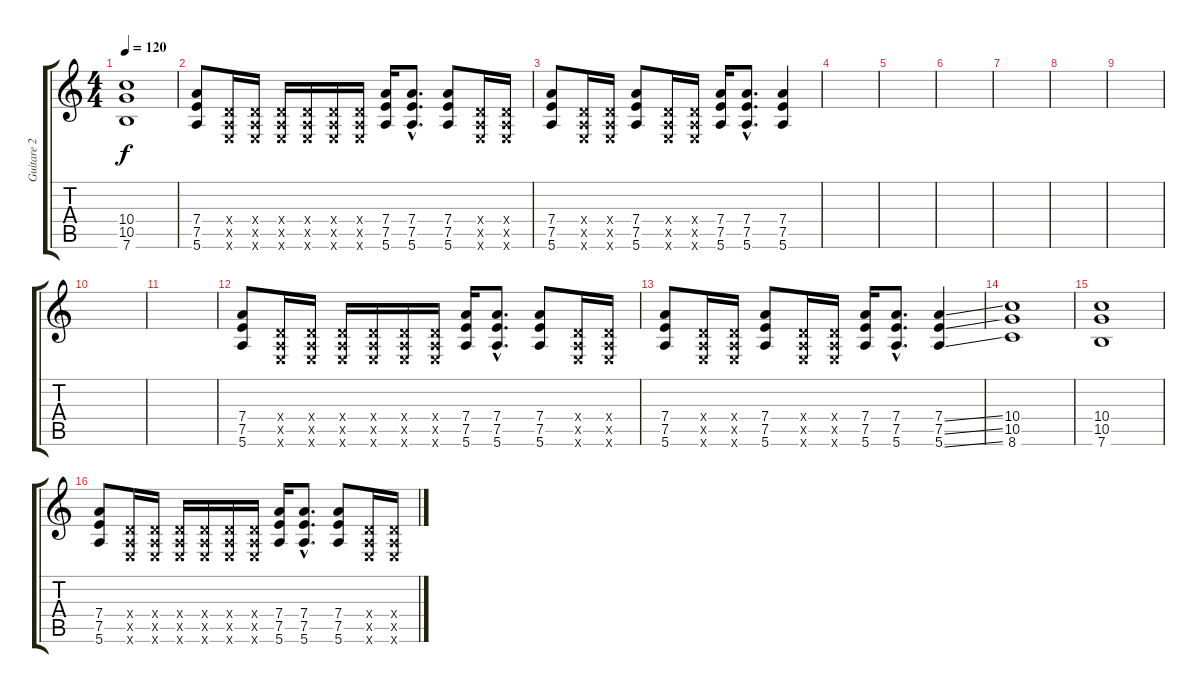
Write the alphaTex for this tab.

\track ("Guitare 2" "Guitare 2") {instrument distortionguitar}
\staff {score tabs}
\tuning (E4 B3 G3 D3 A2 E2) {hide}
\ts (4 4)
\tempo 120
\clef g2
\ks c
(10.4 10.5 7.6).1{dy f} |
(7.4 7.5 5.6).8 (0.4{x} 0.5{x} 0.6{x}).16 (0.4{x} 0.5{x} 0.6{x}).16 (0.4{x} 0.5{x} 0.6{x}).16 (0.4{x} 0.5{x} 0.6{x}).16 (0.4{x} 0.5{x} 0.6{x}).16 (0.4{x} 0.5{x} 0.6{x}).16 (7.4 7.5 5.6).16 (7.4{hac} 7.5{hac} 5.6{hac}).8{d} (7.4 7.5 5.6).8 (0.4{x} 0.5{x} 0.6{x}).16 (0.4{x} 0.5{x} 0.6{x}).16 |
(7.4 7.5 5.6).8 (0.4{x} 0.5{x} 0.6{x}).16 (0.4{x} 0.5{x} 0.6{x}).16 (7.4 7.5 5.6).8 (0.4{x} 0.5{x} 0.6{x}).16 (0.4{x} 0.5{x} 0.6{x}).16 (7.4 7.5 5.6).16 (7.4{hac} 7.5{hac} 5.6{hac}).8{d} (7.4 7.5 5.6).4 |
|
|
|
|
|
|
|
|
(7.4 7.5 5.6).8 (0.4{x} 0.5{x} 0.6{x}).16 (0.4{x} 0.5{x} 0.6{x}).16 (0.4{x} 0.5{x} 0.6{x}).16 (0.4{x} 0.5{x} 0.6{x}).16 (0.4{x} 0.5{x} 0.6{x}).16 (0.4{x} 0.5{x} 0.6{x}).16 (7.4 7.5 5.6).16 (7.4{hac} 7.5{hac} 5.6{hac}).8{d} (7.4 7.5 5.6).8 (0.4{x} 0.5{x} 0.6{x}).16 (0.4{x} 0.5{x} 0.6{x}).16 |
(7.4 7.5 5.6).8 (0.4{x} 0.5{x} 0.6{x}).16 (0.4{x} 0.5{x} 0.6{x}).16 (7.4 7.5 5.6).8 (0.4{x} 0.5{x} 0.6{x}).16 (0.4{x} 0.5{x} 0.6{x}).16 (7.4 7.5 5.6).16 (7.4{hac} 7.5{hac} 5.6{hac}).8{d} (7.4{ss} 7.5{ss} 5.6{ss}).4 |
(10.4 10.5 8.6).1 |
(10.4 10.5 7.6).1 |
(7.4 7.5 5.6).8 (0.4{x} 0.5{x} 0.6{x}).16 (0.4{x} 0.5{x} 0.6{x}).16 (0.4{x} 0.5{x} 0.6{x}).16 (0.4{x} 0.5{x} 0.6{x}).16 (0.4{x} 0.5{x} 0.6{x}).16 (0.4{x} 0.5{x} 0.6{x}).16 (7.4 7.5 5.6).16 (7.4{hac} 7.5{hac} 5.6{hac}).8{d} (7.4 7.5 5.6).8 (0.4{x} 0.5{x} 0.6{x}).16 (0.4{x} 0.5{x} 0.6{x}).16
